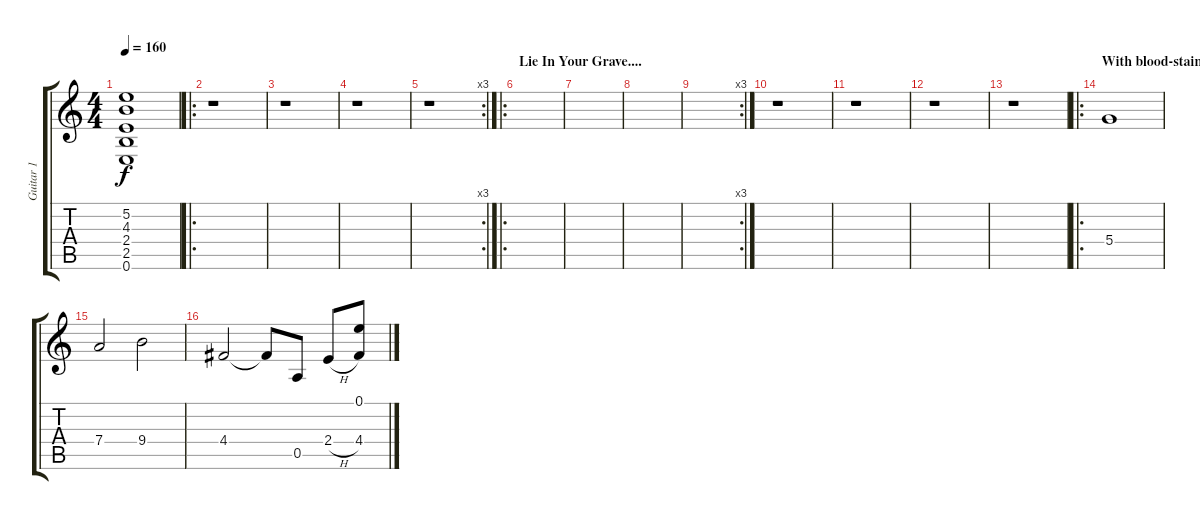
\track ("Guitar 1" "Guitar 1") {instrument distortionguitar}
\staff {score tabs}
\tuning (E4 B3 G3 D3 A2 E2) {hide}
\ts (4 4)
\tempo 160
\clef g2
\ks c
(5.2{t} 4.3{t} 2.4{t} 2.5{t} 0.6{t}).1{dy f} |
\ro
r.1 |
r.1 |
r.1 |
\rc 3
r.1 |
\ro
\section ("" "Lie In Your Grave....")
|
|
|
\rc 3
|
r.1 |
r.1 |
r.1 |
r.1 |
\ro
\section ("" "With blood-stained hands.....")
5.4.1{volume 13} |
7.4.2 9.4.2 |
4.4.2 4.4{t}.8 0.5.8 2.4{h}.8 (0.1 4.4).8
